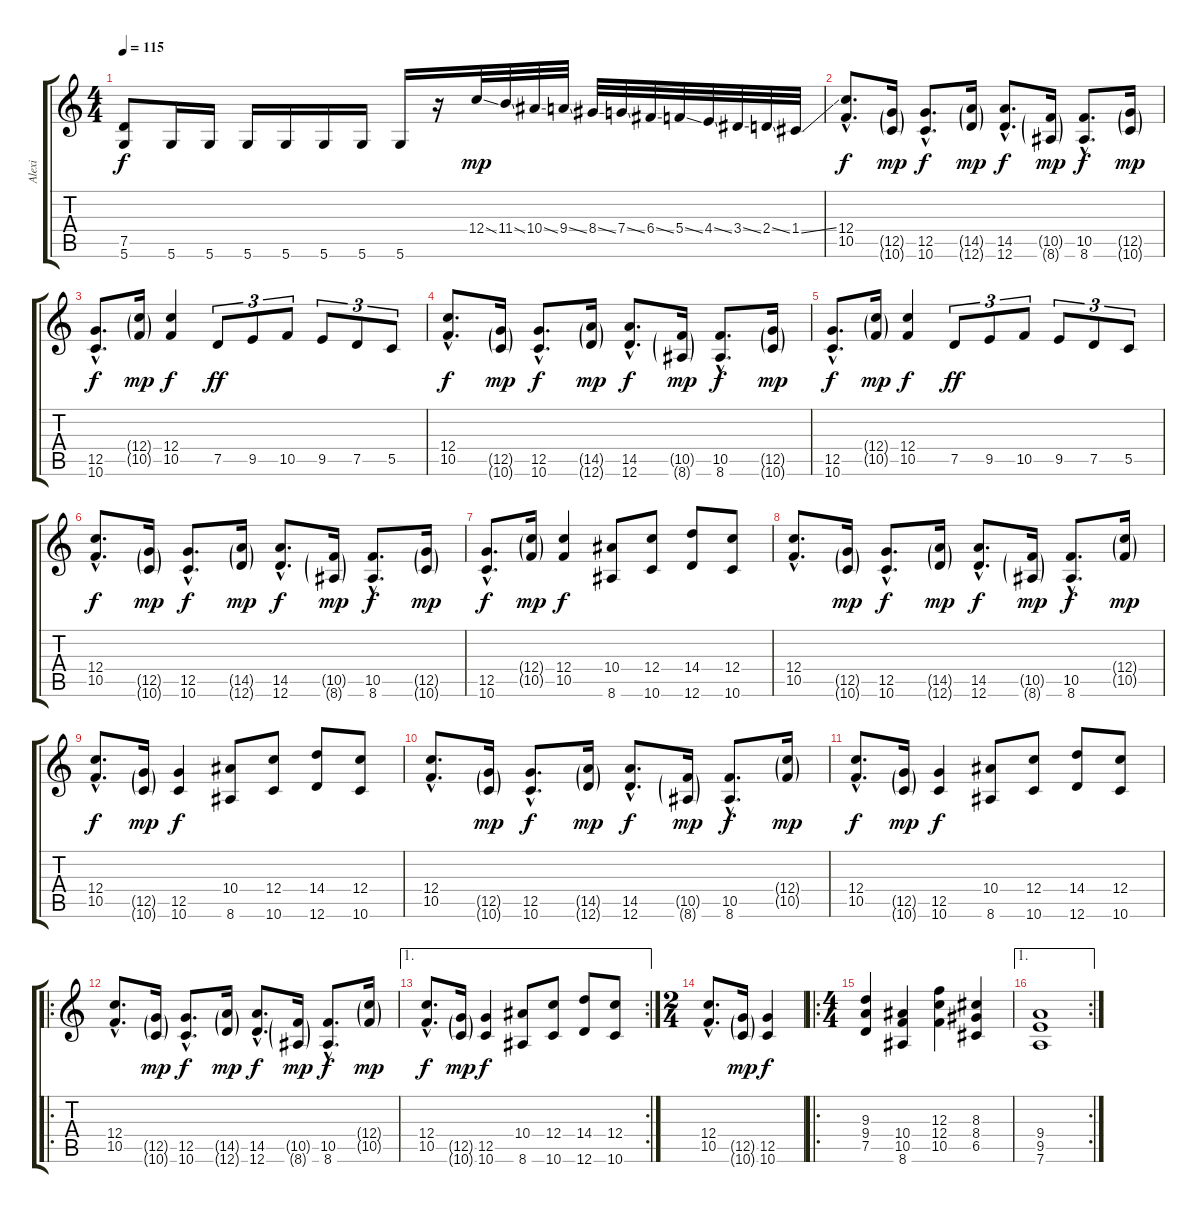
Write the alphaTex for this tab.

\track ("Alexi" "Alexi") {instrument distortionguitar}
\staff {score tabs}
\tuning (D4 A3 F3 C3 G2 D2) {hide}
\ts (4 4)
\tempo 115
\clef g2
\ks c
(7.5 5.6).8{dy f} 5.6.16 5.6.16 5.6.16 5.6.16 5.6.16 5.6.16 5.6.16 r.16 12.4{ss}.32{dy mp} 11.4{ss}.32 10.4{ss}.32 9.4{ss}.32 8.4{ss}.32 7.4{ss}.32 6.4{ss}.32 5.4{ss}.32 4.4{ss}.32 3.4{ss}.32 2.4{ss}.32 1.4{ss}.32 |
(12.4{hac} 10.5{hac}).8{d dy f} (12.5{g} 10.6{g}).16{dy mp} (12.5{hac} 10.6{hac}).8{d dy f} (14.5{g} 12.6{g}).16{dy mp} (14.5{hac} 12.6{hac}).8{d dy f} (10.5{g} 8.6{g}).16{dy mp} (10.5{hac} 8.6{hac}).8{d dy f} (12.5{g} 10.6{g}).16{dy mp} |
(12.5{hac} 10.6{hac}).8{d dy f} (12.4{g} 10.5{g}).16{dy mp} (12.4 10.5).4{dy f} 7.5.8{tu (3 2) dy ff} 9.5.8{tu (3 2)} 10.5.8{tu (3 2)} 9.5.8{tu (3 2)} 7.5.8{tu (3 2)} 5.5.8{tu (3 2)} |
(12.4{hac} 10.5{hac}).8{d dy f} (12.5{g} 10.6{g}).16{dy mp} (12.5{hac} 10.6{hac}).8{d dy f} (14.5{g} 12.6{g}).16{dy mp} (14.5{hac} 12.6{hac}).8{d dy f} (10.5{g} 8.6{g}).16{dy mp} (10.5{hac} 8.6{hac}).8{d dy f} (12.5{g} 10.6{g}).16{dy mp} |
(12.5{hac} 10.6{hac}).8{d dy f} (12.4{g} 10.5{g}).16{dy mp} (12.4 10.5).4{dy f} 7.5.8{tu (3 2) dy ff} 9.5.8{tu (3 2)} 10.5.8{tu (3 2)} 9.5.8{tu (3 2)} 7.5.8{tu (3 2)} 5.5.8{tu (3 2)} |
(12.4{hac} 10.5{hac}).8{d dy f} (12.5{g} 10.6{g}).16{dy mp} (12.5{hac} 10.6{hac}).8{d dy f} (14.5{g} 12.6{g}).16{dy mp} (14.5{hac} 12.6{hac}).8{d dy f} (10.5{g} 8.6{g}).16{dy mp} (10.5{hac} 8.6{hac}).8{d dy f} (12.5{g} 10.6{g}).16{dy mp} |
(12.5{hac} 10.6{hac}).8{d dy f} (12.4{g} 10.5{g}).16{dy mp} (12.4 10.5).4{dy f} (10.4 8.6).8 (12.4 10.6).8 (14.4 12.6).8 (12.4 10.6).8 |
(12.4{hac} 10.5{hac}).8{d} (12.5{g} 10.6{g}).16{dy mp} (12.5{hac} 10.6{hac}).8{d dy f} (14.5{g} 12.6{g}).16{dy mp} (14.5{hac} 12.6{hac}).8{d dy f} (10.5{g} 8.6{g}).16{dy mp} (10.5{hac} 8.6{hac}).8{d dy f} (12.4{g} 10.5{g}).16{dy mp} |
(12.4{hac} 10.5{hac}).8{d dy f} (12.5{g} 10.6{g}).16{dy mp} (12.5 10.6).4{dy f} (10.4 8.6).8 (12.4 10.6).8 (14.4 12.6).8 (12.4 10.6).8 |
(12.4{hac} 10.5{hac}).8{d} (12.5{g} 10.6{g}).16{dy mp} (12.5{hac} 10.6{hac}).8{d dy f} (14.5{g} 12.6{g}).16{dy mp} (14.5{hac} 12.6{hac}).8{d dy f} (10.5{g} 8.6{g}).16{dy mp} (10.5{hac} 8.6{hac}).8{d dy f} (12.4{g} 10.5{g}).16{dy mp} |
(12.4{hac} 10.5{hac}).8{d dy f} (12.5{g} 10.6{g}).16{dy mp} (12.5 10.6).4{dy f} (10.4 8.6).8 (12.4 10.6).8 (14.4 12.6).8 (12.4 10.6).8 |
\ro
(12.4{hac} 10.5{hac}).8{d} (12.5{g} 10.6{g}).16{dy mp} (12.5{hac} 10.6{hac}).8{d dy f} (14.5{g} 12.6{g}).16{dy mp} (14.5{hac} 12.6{hac}).8{d dy f} (10.5{g} 8.6{g}).16{dy mp} (10.5{hac} 8.6{hac}).8{d dy f} (12.4{g} 10.5{g}).16{dy mp} |
\ae 1
\rc 2
(12.4{hac} 10.5{hac}).8{d dy f} (12.5{g} 10.6{g}).16{dy mp} (12.5 10.6).4{dy f} (10.4 8.6).8 (12.4 10.6).8 (14.4 12.6).8 (12.4 10.6).8 |
\ts (2 4)
(12.4{hac} 10.5{hac}).8{d} (12.5{g} 10.6{g}).16{dy mp} (12.5 10.6).4{dy f} |
\ro
\ts (4 4)
(9.3 9.4 7.5).4 (10.4 10.5 8.6).4 (12.3 12.4 10.5).4 (8.3 8.4 6.5).4 |
\ae 1
\rc 2
(9.4 9.5 7.6).1
